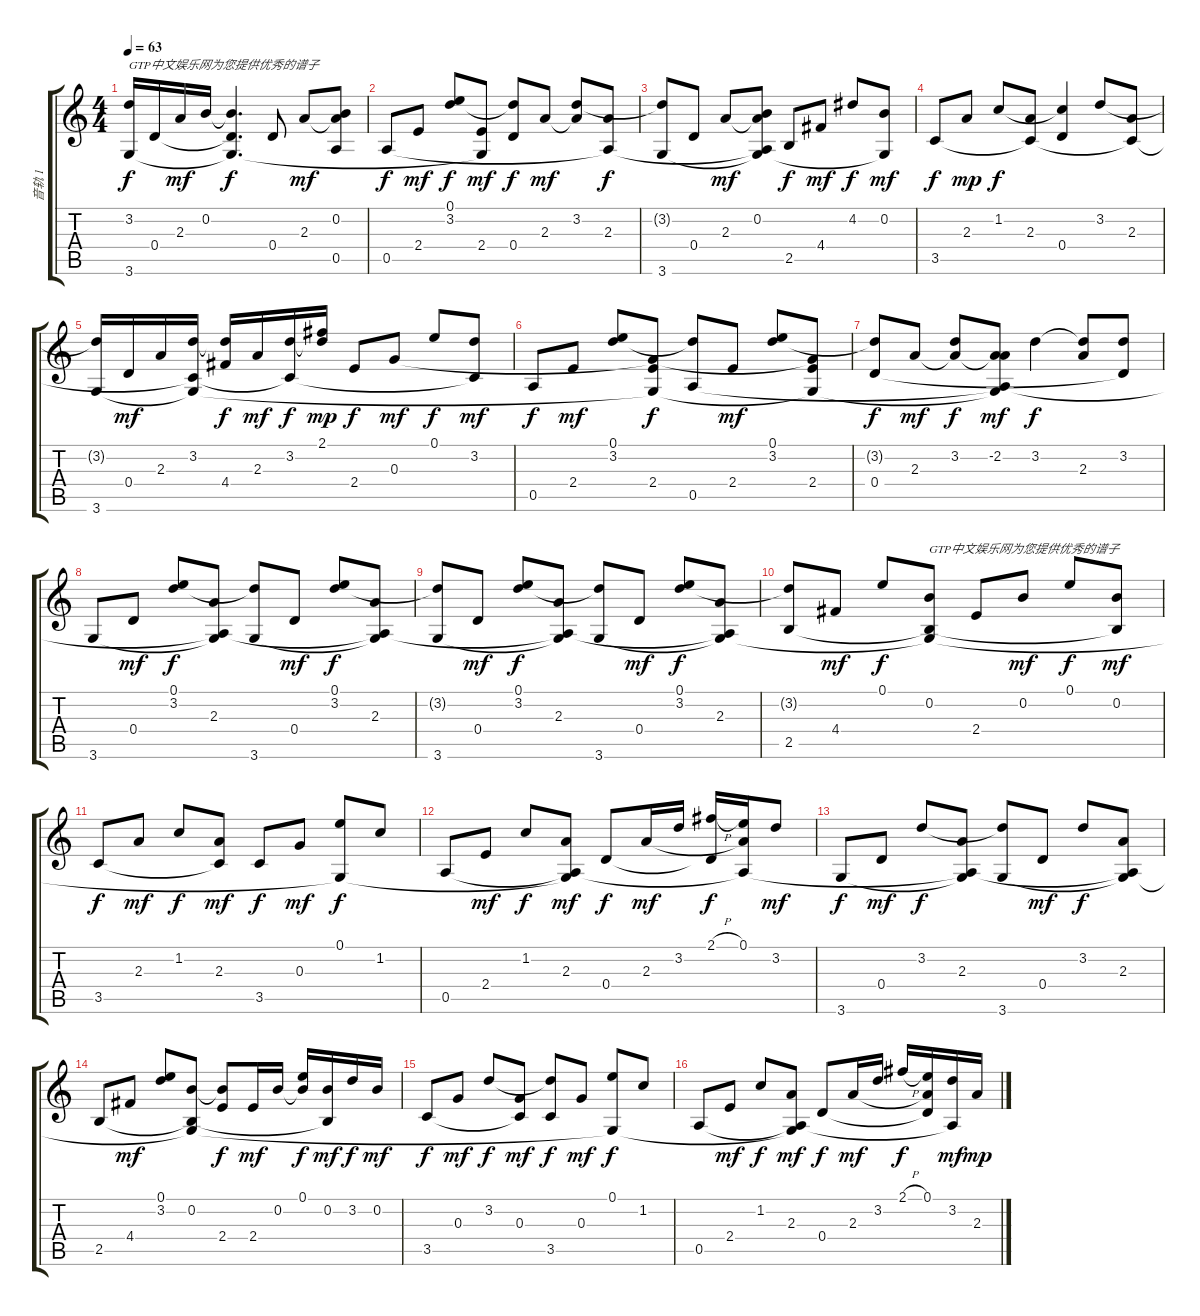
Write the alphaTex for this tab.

\track ("音轨 1" "音轨 1") {instrument acousticguitarsteel}
\staff {score tabs}
\tuning (E4 B3 G3 D3 A2 E2) {hide}
\ts (4 4)
\tempo 63
\clef g2
\ks c
(3.2{t} 3.6).16{txt "GTP中文娱乐网为您提供优秀的谱子" dy f} 0.4.16 2.3.16{dy mf} 0.2.16 (0.2{t} 0.4{t} 3.6{t}).4{d dy f} 0.4.8 2.3.8{dy mf} (0.2 2.3{t} 0.5{t}).8 |
0.5.8{dy f} 2.4.8{dy mf} (0.1 3.2).8{dy f} (2.4 3.6{t}).8{dy mf} (3.2{t} 0.4).8{dy f} 2.3.8{dy mf} (3.2 2.3{t}).8 (2.3 0.5{t}).8{dy f} |
(3.2{t} 3.6).8 0.4.8 2.3.8{dy mf} (0.2 2.3{t} 0.5{t} 3.6{t}).8 2.5.8{dy f} 4.4.8{dy mf} 4.2.8{dy f} (0.2 3.6{t}).8{dy mf} |
3.5.8{dy f} 2.3.8{dy mp} 1.2.8{dy f} (2.3 3.5{t}).8 (1.2{t} 0.4).4 3.2.8 (2.3 3.5{t}).8 |
(3.2{t} 3.6).16 0.4.16{dy mf} 2.3.16 (3.2 3.5{t} 3.6{t}).16 (3.2{t} 4.4).16{dy f} 2.3.16{dy mf} (3.2 3.5{t}).16{dy f} (2.1 3.2{t}).16{dy mp} 2.4.8{dy f} 0.3.8{dy mf} 0.1.8{dy f} (3.2 3.5{t}).8{dy mf} |
0.5.8{dy f} 2.4.8{dy mf} (0.1 3.2).8 (0.3{t} 2.4 3.6{t}).8{dy f} (3.2{t} 0.5).8 2.4.8{dy mf} (0.1 3.2).8 (0.3{t} 2.4 3.6{t}).8 |
(3.2{t} 0.4).8{dy f} 2.3.8{dy mf} (3.2 2.3{t}).8{dy f} (-2.2 2.3{t} 0.5{t} 3.6{t}).8{dy mf} 3.2.4{dy f} (3.2{t} 2.3).8 (3.2 0.4{t}).8 |
3.6.8 0.4.8{dy mf} (0.1 3.2).8{dy f} (2.3 0.5{t} 3.6{t}).8 (3.2{t} 3.6).8 0.4.8{dy mf} (0.1 3.2).8{dy f} (2.3 0.5{t} 3.6{t}).8 |
(3.2{t} 3.6).8 0.4.8{dy mf} (0.1 3.2).8{dy f} (2.3 0.5{t} 3.6{t}).8 (3.2{t} 3.6).8 0.4.8{dy mf} (0.1 3.2).8{dy f} (2.3 0.5{t} 3.6{t}).8 |
(3.2{t} 2.5).8 4.4.8{dy mf} 0.1.8{dy f} (0.2 2.5{t} 3.6{t}).8{txt "GTP中文娱乐网为您提供优秀的谱子"} 2.4.8 0.2.8{dy mf} 0.1.8{dy f} (0.2 2.5{t}).8{dy mf} |
3.5.8{dy f} 2.3.8{dy mf} 1.2.8{dy f} (2.3 3.5{t}).8{dy mf} 3.5.8{dy f} 0.3.8{dy mf} (0.1 3.6{t}).8{dy f} 1.2.8 |
0.5.8{txt " "} 2.4.8{dy mf} 1.2.8{dy f} (2.3 0.5{t} 3.6{t}).8{dy mf} 0.4.8{dy f} 2.3.16{dy mf} 3.2.16 (2.1{h} 0.4{t}).16{dy f} (0.1 2.3{t} 0.5{t}).16 3.2.8{dy mf} |
3.6.8{dy f} 0.4.8{dy mf} 3.2.8{dy f} (2.3 0.5{t} 3.6{t}).8 (3.2{t} 3.6).8 0.4.8{dy mf} 3.2.8{dy f} (2.3 0.5{t} 3.6{t}).8 |
2.5.8 4.4.8{dy mf} (0.1 3.2).8 (0.2 2.5{t} 3.6{t}).8 (0.2{t} 2.4).8{dy f} 2.4.16{dy mf} 0.2.16 (0.1 0.2{t}).16{dy f} (0.2 2.5{t}).16{dy mf} 3.2.16{dy f} 0.2.16{dy mf} |
3.5.8{dy f} 0.3.8{dy mf} 3.2.8{dy f} (0.3 3.5{t}).8{dy mf} (3.2{t} 3.5).8{dy f} 0.3.8{dy mf} (0.1 3.6{t}).8{dy f} 1.2.8 |
0.5.8 2.4.8{dy mf} 1.2.8{dy f} (2.3 0.5{t} 3.6{t}).8{dy mf} 0.4.8{dy f} 2.3.16{dy mf} 3.2.16 2.1{h}.16{dy f} (0.1 2.3{t} 0.4{t}).16 (3.2 0.5{t}).16{dy mf} 2.3.16{dy mp}
